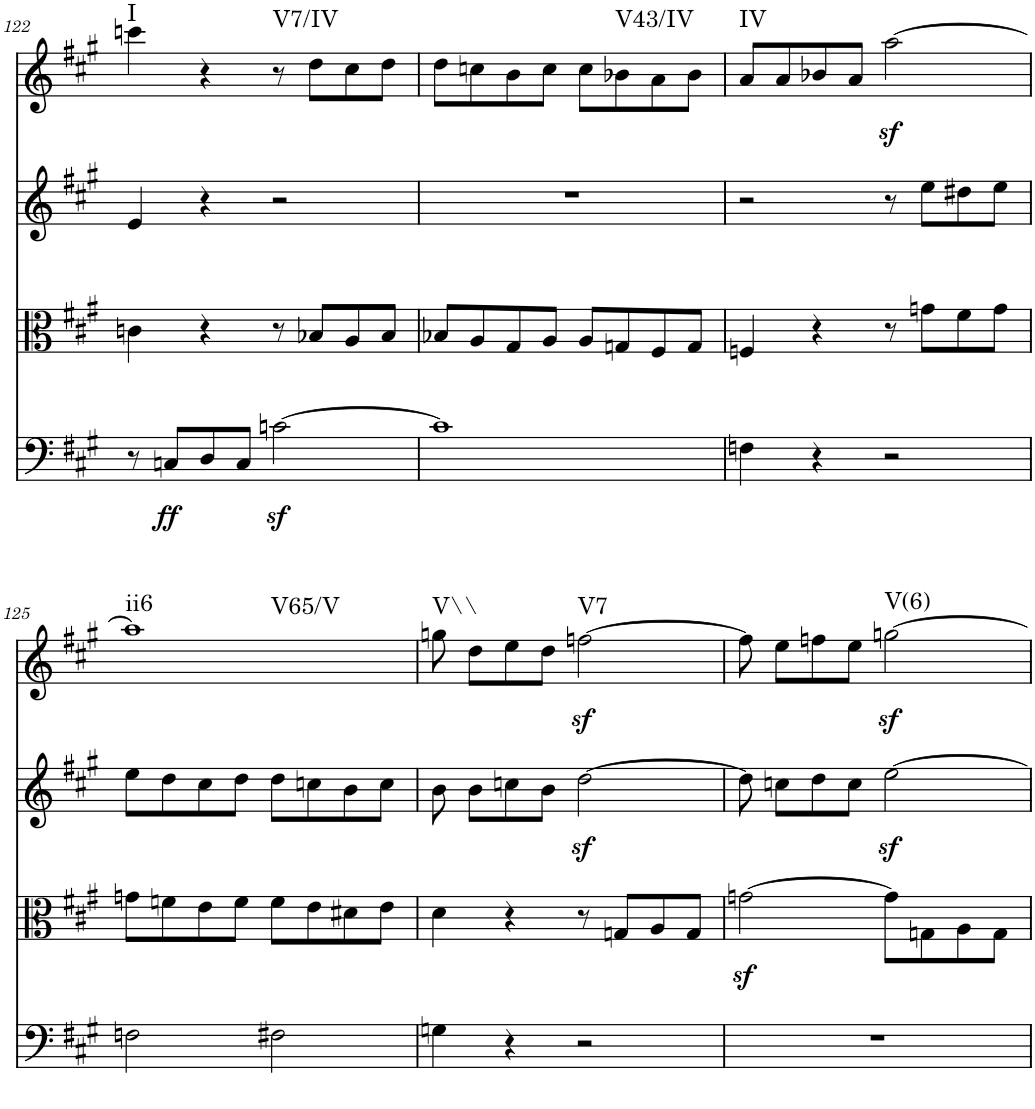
**kern	**dynam	**kern	**kern	**kern	**dynam	**harte
*part4	*part4	*part3	*part2	*part1	*part1	*part1
*staff4	*staff4	*staff3	*staff2	*staff1	*staff1	*
*I"Violoncello	*	*I"Viola	*I"Violin 2	*I"Violin 1	*	*
*I'Vc	*	*I'Vla	*I'Vln	*I'Vln	*	*
!!LO:PB:g=z
*clefF4	*	*clefC3	*clefG2	*clefG2	*	*
*k[f#c#g#]	*	*k[f#c#g#]	*k[f#c#g#]	*k[f#c#g#]	*	*
*A:	*	*A:	*A:	*A:	*	*
*M2/2	*	*M2/2	*M2/2	*M2/2	*	*
*met(c|)	*	*met(c|)	*met(c|)	*met(c|)	*	*
=122	=122	=122	=122	=122	=122	=122
!	!	!	!	!	!	!LO:H:kt=I
8r	.	4cn\	4e/	4cccn\	.	N
!	!LO:DY:b	!	!	!	!	!
8Cn/L	ff	.	.	.	.	.
8D/	.	4r	4r	4r	.	.
8C/J	.	.	.	.	.	.
!	!	!	!	!	!	!LO:H:kt=V7/IV
[2cnz<\	.	8r	2r	8r	.	N
.	.	8B-X/L	.	8dd\L	.	.
.	.	8A/	.	8cc#\	.	.
.	.	8B-/J	.	8dd\J	.	.
=123	=123	=123	=123	=123	=123	=123
1c]	.	8B-X/L	1r	8dd\L	.	.
.	.	8A/	.	8ccn\	.	.
.	.	8G#/	.	8b\	.	.
.	.	8A/J	.	8cc\J	.	.
.	.	8A/L	.	8cc\L	.	.
!	!	!	!	!	!	!LO:H:kt=V43/IV
.	.	8Gn/	.	8b-X\	.	N
.	.	8F#/	.	8a\	.	.
.	.	8G/J	.	8b-\J	.	.
=124	=124	=124	=124	=124	=124	=124
!	!	!	!	!	!	!LO:H:kt=IV
4Fn\	.	4Fn/	2r	8a/L	.	N
.	.	.	.	8a/	.	.
4r	.	4r	.	8b-X/	.	.
.	.	.	.	8a/J	.	.
2r	.	8r	8r	[2aaz<\	.	.
.	.	8gn\L	8ee\L	.	.	.
.	.	8f#\	8dd#X\	.	.	.
.	.	8g\J	8ee\J	.	.	.
!!LO:LB:g=z
=125	=125	=125	=125	=125	=125	=125
!	!	!	!	!	!	!LO:H:n=1:kt=ii6
!	!	!	!	!	!	!LO:H:n=2:kt=V65/V
2Fn\	.	8gn\L	8ee\L	1aa]	.	N N
.	.	8fn\	8dd\	.	.	.
.	.	8e\	8cc#\	.	.	.
.	.	8f\J	8dd\J	.	.	.
2F#X\	.	8f\L	8dd\L	.	.	.
.	.	8e\	8ccn\	.	.	.
.	.	8d#X\	8b\	.	.	.
.	.	8e\J	8cc\J	.	.	.
=126	=126	=126	=126	=126	=126	=126
!	!	!	!	!	!	!LO:H:kt=V\\
4Gn\	.	4d\	8b\	8ggn\	.	N
.	.	.	8b\L	8dd\L	.	.
4r	.	4r	8ccn\	8ee\	.	.
.	.	.	8b\J	8dd\J	.	.
!	!	!	!	!	!LO:DY:b	!LO:H:kt=V7
2r	.	8r	[2ddz<\	[2ffn\	sf	N
.	.	8Gn/L	.	.	.	.
.	.	8A/	.	.	.	.
.	.	8G/J	.	.	.	.
=127	=127	=127	=127	=127	=127	=127
1r	.	[2gnz<\	8dd\]	8ff\]	.	.
.	.	.	8ccn\L	8ee\L	.	.
.	.	.	8dd\	8ffn\	.	.
.	.	.	8cc\J	8ee\J	.	.
!	!	!	!	!	!LO:DY:b	!LO:H:kt=V(6)
.	.	8g\L]	[2eez<\	[2ggn\	sf	N
.	.	8Gn\	.	.	.	.
.	.	8A\	.	.	.	.
.	.	8G\J	.	.	.	.
=	=	=	=	=	=	=
*-	*-	*-	*-	*-	*-	*-
